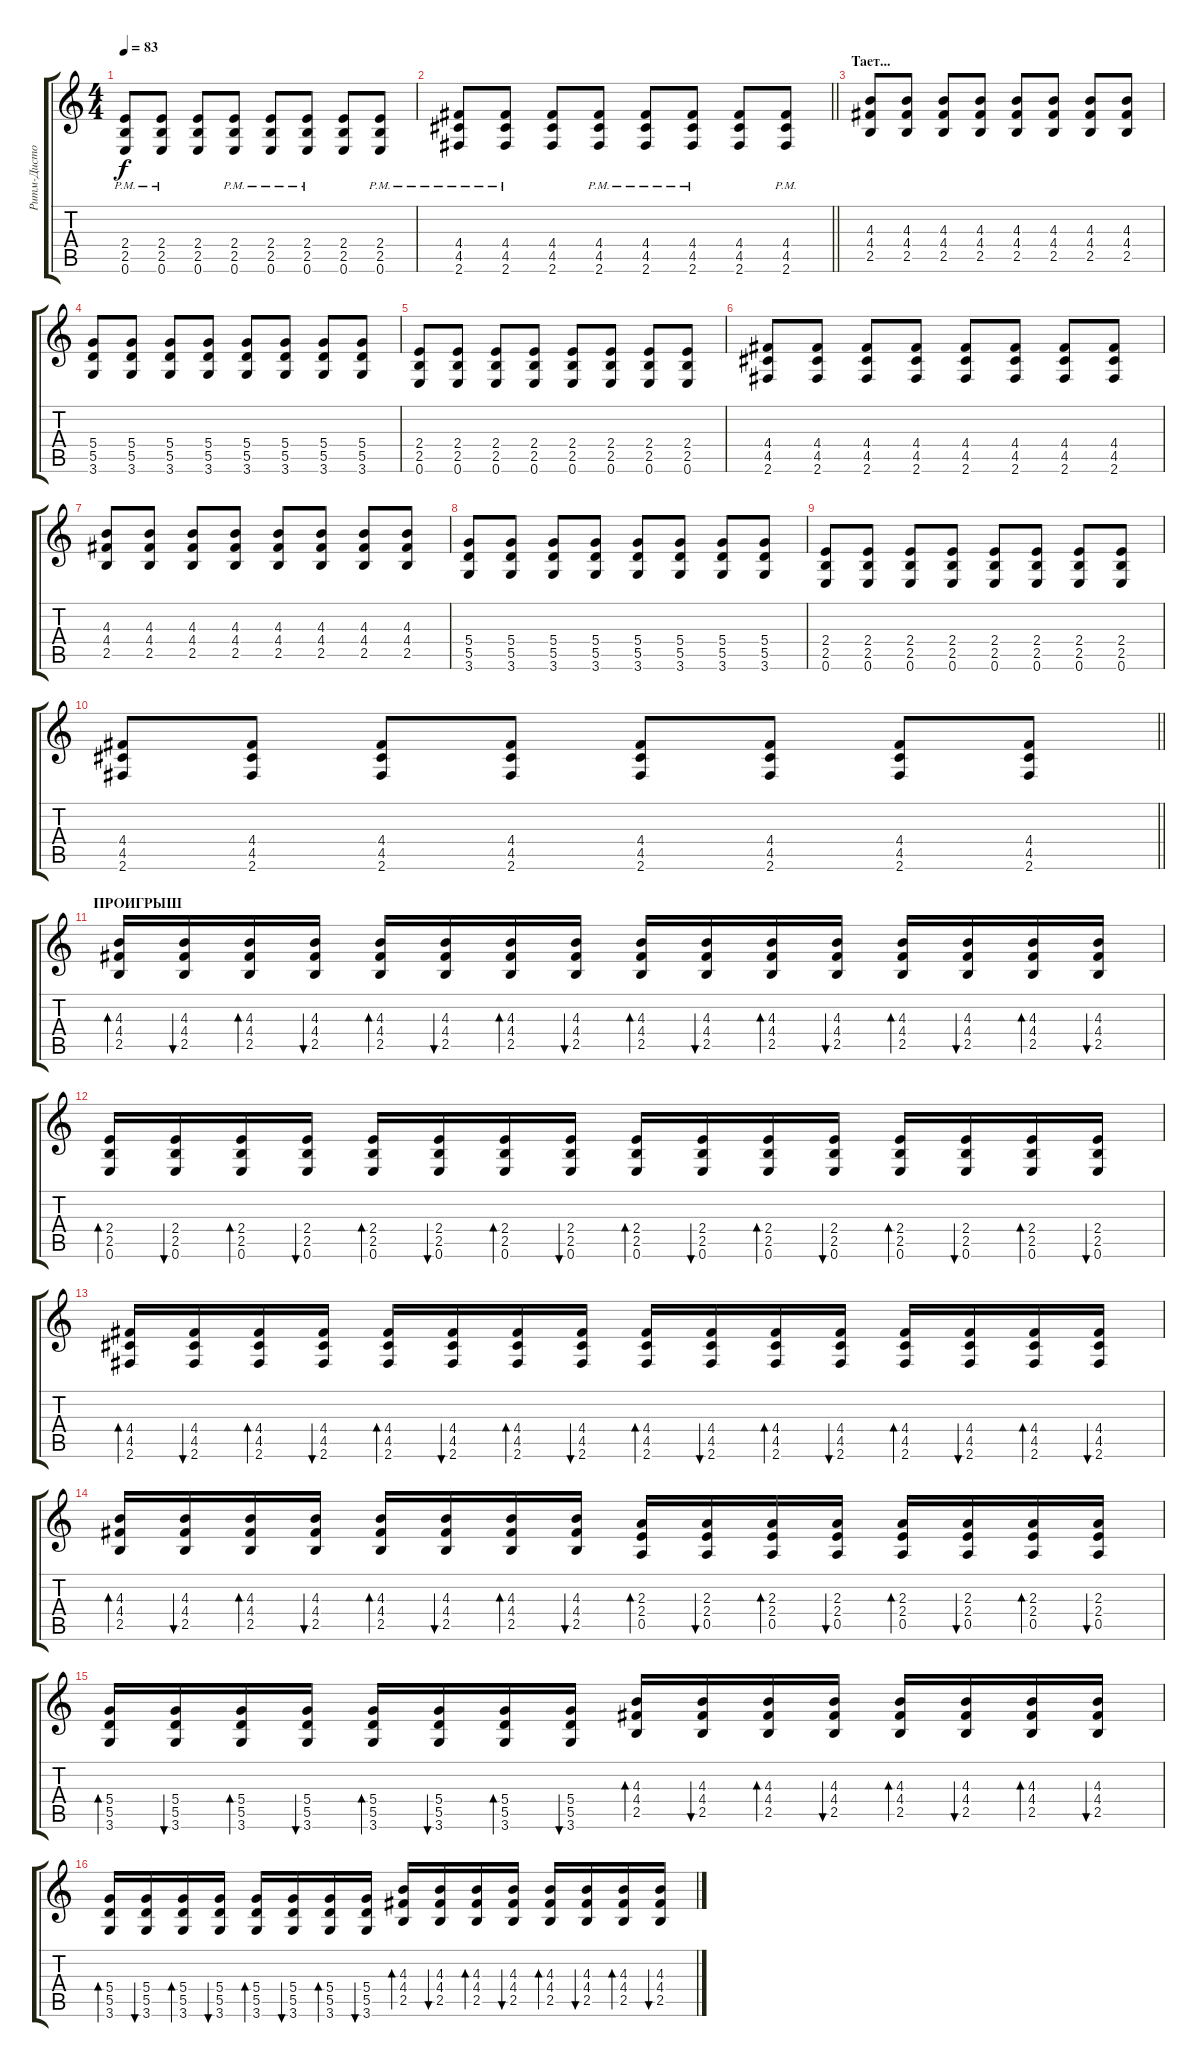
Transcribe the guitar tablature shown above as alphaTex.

\track ("Ритм-Дистошн-Гитарко (S)" "Ритм-Дисто") {instrument distortionguitar}
\staff {score tabs}
\tuning (E4 B3 G3 D3 A2 E2) {hide}
\ts (4 4)
\tempo 83
\clef g2
\ks c
(2.4{pm} 2.5{pm} 0.6{pm}).8{dy f} (2.4{pm} 2.5{pm} 0.6{pm}).8 (2.4 2.5 0.6).8 (2.4{pm} 2.5{pm} 0.6{pm}).8 (2.4{pm} 2.5{pm} 0.6{pm}).8 (2.4{pm} 2.5{pm} 0.6{pm}).8 (2.4 2.5 0.6).8 (2.4{pm} 2.5{pm} 0.6{pm}).8 |
\barLineRight lightlight
(4.4{pm} 4.5{pm} 2.6{pm}).8 (4.4{pm} 4.5{pm} 2.6{pm}).8 (4.4 4.5 2.6).8 (4.4{pm} 4.5{pm} 2.6{pm}).8 (4.4{pm} 4.5{pm} 2.6{pm}).8 (4.4{pm} 4.5{pm} 2.6{pm}).8 (4.4 4.5 2.6).8 (4.4{pm} 4.5{pm} 2.6{pm}).8 |
\section ("" "Тает...")
(4.3 4.4 2.5).8 (4.3 4.4 2.5).8 (4.3 4.4 2.5).8 (4.3 4.4 2.5).8 (4.3 4.4 2.5).8 (4.3 4.4 2.5).8 (4.3 4.4 2.5).8 (4.3 4.4 2.5).8 |
(5.4 5.5 3.6).8 (5.4 5.5 3.6).8 (5.4 5.5 3.6).8 (5.4 5.5 3.6).8 (5.4 5.5 3.6).8 (5.4 5.5 3.6).8 (5.4 5.5 3.6).8 (5.4 5.5 3.6).8 |
(2.4 2.5 0.6).8 (2.4 2.5 0.6).8 (2.4 2.5 0.6).8 (2.4 2.5 0.6).8 (2.4 2.5 0.6).8 (2.4 2.5 0.6).8 (2.4 2.5 0.6).8 (2.4 2.5 0.6).8 |
(4.4 4.5 2.6).8 (4.4 4.5 2.6).8 (4.4 4.5 2.6).8 (4.4 4.5 2.6).8 (4.4 4.5 2.6).8 (4.4 4.5 2.6).8 (4.4 4.5 2.6).8 (4.4 4.5 2.6).8 |
(4.3 4.4 2.5).8 (4.3 4.4 2.5).8 (4.3 4.4 2.5).8 (4.3 4.4 2.5).8 (4.3 4.4 2.5).8 (4.3 4.4 2.5).8 (4.3 4.4 2.5).8 (4.3 4.4 2.5).8 |
(5.4 5.5 3.6).8 (5.4 5.5 3.6).8 (5.4 5.5 3.6).8 (5.4 5.5 3.6).8 (5.4 5.5 3.6).8 (5.4 5.5 3.6).8 (5.4 5.5 3.6).8 (5.4 5.5 3.6).8 |
(2.4 2.5 0.6).8 (2.4 2.5 0.6).8 (2.4 2.5 0.6).8 (2.4 2.5 0.6).8 (2.4 2.5 0.6).8 (2.4 2.5 0.6).8 (2.4 2.5 0.6).8 (2.4 2.5 0.6).8 |
\barLineRight lightlight
(4.4 4.5 2.6).8 (4.4 4.5 2.6).8 (4.4 4.5 2.6).8 (4.4 4.5 2.6).8 (4.4 4.5 2.6).8 (4.4 4.5 2.6).8 (4.4 4.5 2.6).8 (4.4 4.5 2.6).8 |
\section ("" "ПРОИГРЫШ")
(4.3 4.4 2.5).16{bd 60} (4.3 4.4 2.5).16{bu 60} (4.3 4.4 2.5).16{bd 60} (4.3 4.4 2.5).16{bu 60} (4.3 4.4 2.5).16{bd 60} (4.3 4.4 2.5).16{bu 60} (4.3 4.4 2.5).16{bd 60} (4.3 4.4 2.5).16{bu 60} (4.3 4.4 2.5).16{bd 60} (4.3 4.4 2.5).16{bu 60} (4.3 4.4 2.5).16{bd 60} (4.3 4.4 2.5).16{bu 60} (4.3 4.4 2.5).16{bd 60} (4.3 4.4 2.5).16{bu 60} (4.3 4.4 2.5).16{bd 60} (4.3 4.4 2.5).16{bu 60} |
(2.4 2.5 0.6).16{bd 60} (2.4 2.5 0.6).16{bu 60} (2.4 2.5 0.6).16{bd 60} (2.4 2.5 0.6).16{bu 60} (2.4 2.5 0.6).16{bd 60} (2.4 2.5 0.6).16{bu 60} (2.4 2.5 0.6).16{bd 60} (2.4 2.5 0.6).16{bu 60} (2.4 2.5 0.6).16{bd 60} (2.4 2.5 0.6).16{bu 60} (2.4 2.5 0.6).16{bd 60} (2.4 2.5 0.6).16{bu 60} (2.4 2.5 0.6).16{bd 60} (2.4 2.5 0.6).16{bu 60} (2.4 2.5 0.6).16{bd 60} (2.4 2.5 0.6).16{bu 60} |
(4.4 4.5 2.6).16{bd 60} (4.4 4.5 2.6).16{bu 60} (4.4 4.5 2.6).16{bd 60} (4.4 4.5 2.6).16{bu 60} (4.4 4.5 2.6).16{bd 60} (4.4 4.5 2.6).16{bu 60} (4.4 4.5 2.6).16{bd 60} (4.4 4.5 2.6).16{bu 60} (4.4 4.5 2.6).16{bd 60} (4.4 4.5 2.6).16{bu 60} (4.4 4.5 2.6).16{bd 60} (4.4 4.5 2.6).16{bu 60} (4.4 4.5 2.6).16{bd 60} (4.4 4.5 2.6).16{bu 60} (4.4 4.5 2.6).16{bd 60} (4.4 4.5 2.6).16{bu 60} |
(4.3 4.4 2.5).16{bd 60} (4.3 4.4 2.5).16{bu 60} (4.3 4.4 2.5).16{bd 60} (4.3 4.4 2.5).16{bu 60} (4.3 4.4 2.5).16{bd 60} (4.3 4.4 2.5).16{bu 60} (4.3 4.4 2.5).16{bd 60} (4.3 4.4 2.5).16{bu 60} (2.3 2.4 0.5).16{bd 60} (2.3 2.4 0.5).16{bu 60} (2.3 2.4 0.5).16{bd 60} (2.3 2.4 0.5).16{bu 60} (2.3 2.4 0.5).16{bd 60} (2.3 2.4 0.5).16{bu 60} (2.3 2.4 0.5).16{bd 60} (2.3 2.4 0.5).16{bu 60} |
(5.4 5.5 3.6).16{bd 60} (5.4 5.5 3.6).16{bu 60} (5.4 5.5 3.6).16{bd 60} (5.4 5.5 3.6).16{bu 60} (5.4 5.5 3.6).16{bd 60} (5.4 5.5 3.6).16{bu 60} (5.4 5.5 3.6).16{bd 60} (5.4 5.5 3.6).16{bu 60} (4.3 4.4 2.5).16{bd 60} (4.3 4.4 2.5).16{bu 60} (4.3 4.4 2.5).16{bd 60} (4.3 4.4 2.5).16{bu 60} (4.3 4.4 2.5).16{bd 60} (4.3 4.4 2.5).16{bu 60} (4.3 4.4 2.5).16{bd 60} (4.3 4.4 2.5).16{bu 60} |
(5.4 5.5 3.6).16{bd 60} (5.4 5.5 3.6).16{bu 60} (5.4 5.5 3.6).16{bd 60} (5.4 5.5 3.6).16{bu 60} (5.4 5.5 3.6).16{bd 60} (5.4 5.5 3.6).16{bu 60} (5.4 5.5 3.6).16{bd 60} (5.4 5.5 3.6).16{bu 60} (4.3 4.4 2.5).16{bd 60} (4.3 4.4 2.5).16{bu 60} (4.3 4.4 2.5).16{bd 60} (4.3 4.4 2.5).16{bu 60} (4.3 4.4 2.5).16{bd 60} (4.3 4.4 2.5).16{bu 60} (4.3 4.4 2.5).16{bd 60} (4.3 4.4 2.5).16{bu 60}
